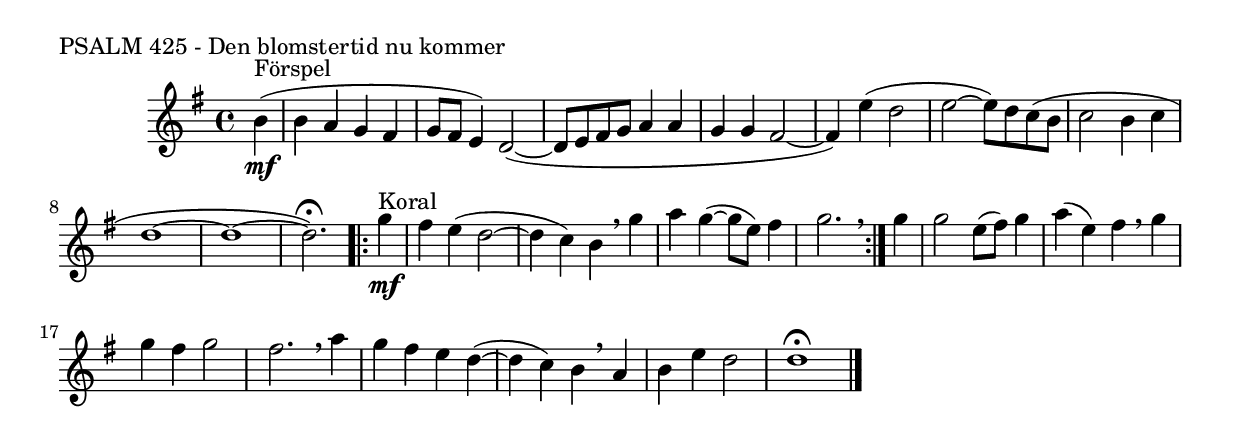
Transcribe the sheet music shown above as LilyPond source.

\version "2.16.0"
% When ready to include in collection: 1. Comment out paper, score.
% 				       2. Create include file of relative and
%					  header.
%Comment out from here
%{
#(ly:set-option 'point-and-click #t)
#(set-default-paper-size "a5" 'landscape)
#(set-global-staff-size 15) % set staff-size when ready to print

\include "Marsch_format.ly"

%}
%...to here

  \score {

    % Svenska Polisens Marscher: 1. Psalm 425 - Den blomstertid nu kommer    
    \relative c'' { 
    	    \key g \major \time 4/4 
    	    \compressFullBarRests
    	    \set Score.markFormatter = #format-mark-box-letters
    	    \partial 4*1
    	    b4( ^\markup {\upright  "Förspel"} \mf     b a g fis      | % 1
    	    g8 fis e4) d2~(      | % 2
    	    d8 e fis g a4 a      | % 3
    	    g g fis2~      | % 4
    	    fis4) e'( d2      | % 5
    	    e~ e8) d c( b      | % 6
    	    c2 b4 c      | % 7
    	    d1~      | % 8
    	    d~      | % 9
    	    d2.\fermata ) 
    
    	    \repeat volta 2 {
    	    	    g4 ^\markup {\upright  "Koral"} \mf      | % 11
    	    	    fis e( d2~   | % 12
    	    	    d4 c) b \breathe g'      | % 13
    	    	    a g~( g8 e) fis4      | % 14
    	    	    g2. \breathe }
      
    	    g4      | % 16
    	    g2 e8( fis) g4  | % 17
    	    a4( e) fis \breathe g      | % 18
    	    g fis g2      | % 19
    	    fis2. \breathe a4      | % 20
    	    g fis e d~(      | % 21
    	    d c) b \breathe a      | % 22
    	    b e d2      | % 23
    	    d1\fermata       | % 24
    	    \bar "|."     | % 26
    }%end relative
    
    \header {
    	    piece = "PSALM 425 - Den blomstertid nu kommer"
    	    composer = "Trad."
    	}
    	\layout {ragged-last = ##t
    	}
  }%end score

